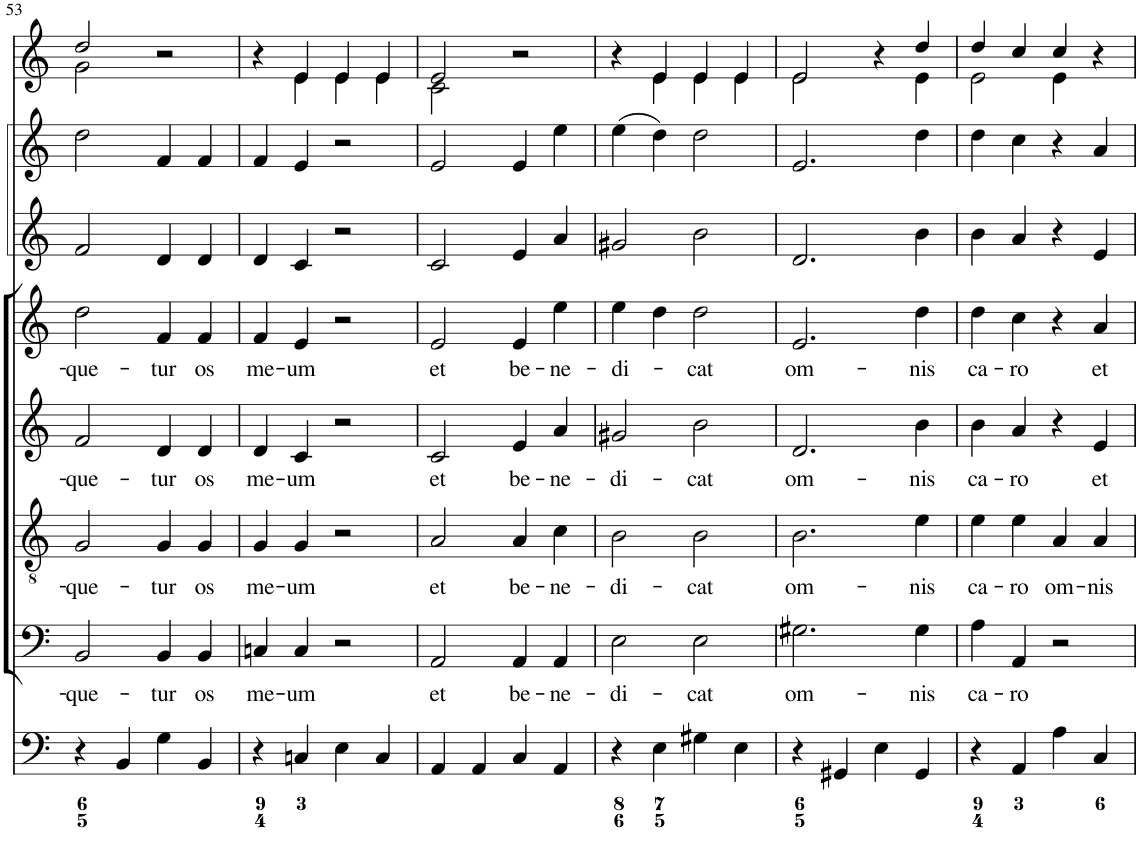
**kern	**kern	**text	**kern	**text	**kern	**text	**kern	**text	**kern	**kern	**kern
*part8	*part7	*part7	*part6	*part6	*part5	*part5	*part4	*part4	*part3	*part2	*part1
*staff8	*staff7	*staff7	*staff6	*staff6	*staff5	*staff5	*staff4	*staff4	*staff3	*staff2	*staff1
*I"Organ	*I"Voice	*	*I"Tenor	*	*I"Alto	*	*I"Voice	*	*I"Violino 2	*I"Violino 1	*I"Clarini  in C
*	*	*	*	*	*	*	*	*	*I'Vln	*I'Vln	*
!!LO:PB:g=z
*clefF4	*clefF4	*	*clefGv2	*	*clefG2	*	*clefG2	*	*clefG2	*clefG2	*clefG2
*k[]	*k[]	*	*k[]	*	*k[]	*	*k[]	*	*k[]	*k[]	*k[]
*M2/2	*M2/2	*	*M2/2	*	*M2/2	*	*M2/2	*	*M2/2	*M2/2	*M2/2
*met(c|)	*met(c|)	*	*met(c|)	*	*met(c|)	*	*met(c|)	*	*met(c|)	*met(c|)	*met(c|)
=53	=53	=53	=53	=53	=53	=53	=53	=53	=53	=53	=53
!	!	!LO:LY:b	!	!LO:LY:b	!	!LO:LY:b	!	!LO:LY:b	!	!	!
*	*	*	*	*	*	*	*	*	*	*	*^
4r	2BB/	-que-	2G/	-que-	2f/	-que-	2dd\	-que-	2f/	2dd\	2dd/	2g\
4BB/	.	.	.	.	.	.	.	.	.	.	.	.
!	!	!LO:LY:b	!	!LO:LY:b	!	!LO:LY:b	!	!LO:LY:b	!	!	!	!
4G\	4BB/	-tur	4G/	-tur	4d/	-tur	4f/	-tur	4d/	4f/	2r	2ryy
!	!	!LO:LY:b	!	!LO:LY:b	!	!LO:LY:b	!	!LO:LY:b	!	!	!	!
4BB/	4BB/	os	4G/	os	4d/	os	4f/	os	4d/	4f/	.	.
=54	=54	=54	=54	=54	=54	=54	=54	=54	=54	=54	=54	=54
!	!	!LO:LY:b	!	!LO:LY:b	!	!LO:LY:b	!	!LO:LY:b	!	!	!	!
4r	4Cn/	me-	4G/	me-	4d/	me-	4f/	me-	4d/	4f/	4r	4ryy
!	!	!LO:LY:b	!	!LO:LY:b	!	!LO:LY:b	!	!LO:LY:b	!	!	!	!
4Cn/	4C/	-um	4G/	-um	4c/	-um	4e/	-um	4c/	4e/	4e/	4e\
4E\	2r	.	2r	.	2r	.	2r	.	2r	2r	4e/	4e\
4C/	.	.	.	.	.	.	.	.	.	.	4e/	4e\
=55	=55	=55	=55	=55	=55	=55	=55	=55	=55	=55	=55	=55
!	!	!LO:LY:b	!	!LO:LY:b	!	!LO:LY:b	!	!LO:LY:b	!	!	!	!
4AA/	2AA/	et	2A/	-et	2c/	et	2e/	et	2c/	2e/	2e/	2c\
4AA/	.	.	.	.	.	.	.	.	.	.	.	.
!	!	!LO:LY:b	!	!LO:LY:b	!	!LO:LY:b	!	!LO:LY:b	!	!	!	!
4C/	4AA/	be-	4A/	be-	4e/	be-	4e/	be-	4e/	4e/	2r	2ryy
!	!	!LO:LY:b	!	!LO:LY:b	!	!LO:LY:b	!	!LO:LY:b	!	!	!	!
4AA/	4AA/	-ne-	4c\	-ne-	4a/	-ne-	4ee\	-ne-	4a/	4ee\	.	.
=56	=56	=56	=56	=56	=56	=56	=56	=56	=56	=56	=56	=56
!	!	!LO:LY:b	!	!LO:LY:b	!	!LO:LY:b	!	!LO:LY:b	!	!	!	!
4r	2E\	-di-	2B\	-di-	2g#X/	-di-	4ee\	-di-	2g#X/	(4ee\	4r	4ryy
4E\	.	.	.	.	.	.	4dd\	.	.	4dd\)	4e/	4e\
!	!	!LO:LY:b	!	!LO:LY:b	!	!LO:LY:b	!	!LO:LY:b	!	!	!	!
4G#X\	2E\	-cat	2B\	-cat	2b\	-cat	2dd\	-cat	2b\	2dd\	4e/	4e\
4E\	.	.	.	.	.	.	.	.	.	.	4e/	4e\
=57	=57	=57	=57	=57	=57	=57	=57	=57	=57	=57	=57	=57
!	!	!LO:LY:b	!	!LO:LY:b	!	!LO:LY:b	!	!LO:LY:b	!	!	!	!
4r	2.G#X\	om-	2.B\	om-	2.d/	om-	2.e/	om-	2.d/	2.e/	2e/	2e\
4GG#X/	.	.	.	.	.	.	.	.	.	.	.	.
4E\	.	.	.	.	.	.	.	.	.	.	4r	4ryy
!	!	!LO:LY:b	!	!LO:LY:b	!	!LO:LY:b	!	!LO:LY:b	!	!	!	!
4GG#/	4G#\	-nis	4e\	-nis	4b\	-nis	4dd\	-nis	4b\	4dd\	4dd/	4e\
=58	=58	=58	=58	=58	=58	=58	=58	=58	=58	=58	=58	=58
!	!	!LO:LY:b	!	!LO:LY:b	!	!LO:LY:b	!	!LO:LY:b	!	!	!	!
4r	4A\	ca-	4e\	ca-	4b\	ca-	4dd\	ca-	4b\	4dd\	4dd/	2e\
!	!	!LO:LY:b	!	!LO:LY:b	!	!LO:LY:b	!	!LO:LY:b	!	!	!	!
4AA/	4AA/	-ro	4e\	-ro	4a/	-ro	4cc\	-ro	4a/	4cc\	4cc/	.
!	!	!	!	!LO:LY:b	!	!	!	!	!	!	!	!
4A\	2r	.	4A/	om-	4r	.	4r	.	4r	4r	4cc/	4e\
!	!	!	!	!LO:LY:b	!	!LO:LY:b	!	!LO:LY:b	!	!	!	!
4C/	.	.	4A/	-nis	4e/	et	4a/	et	4e/	4a/	4r	4ryy
*	*	*	*	*	*	*	*	*	*	*	*v	*v
=	=	=	=	=	=	=	=	=	=	=	=
*-	*-	*-	*-	*-	*-	*-	*-	*-	*-	*-	*-
